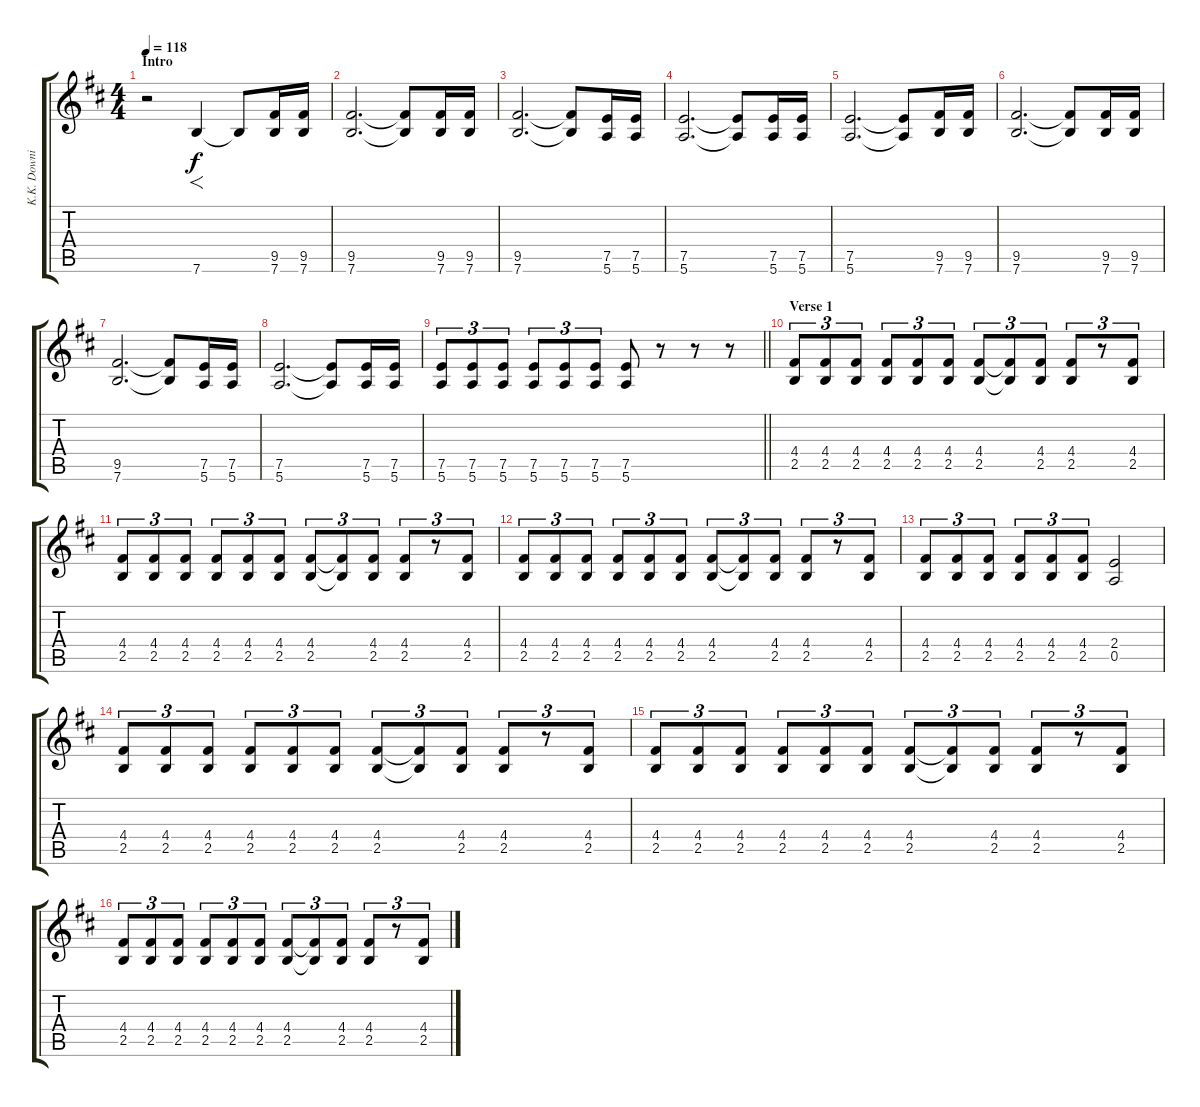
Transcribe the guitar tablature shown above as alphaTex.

\track ("K.K. Downing" "K.K. Downi") {instrument distortionguitar}
\staff {score tabs}
\tuning (E4 B3 G3 D3 A2 E2) {hide}
\ts (4 4)
\section ("" "Intro")
\tempo 118
\clef g2
\ks d
r.2{dy f instrument distortionguitar} 7.6.4{f} 7.6{t}.8 (9.5 7.6).16 (9.5 7.6).16 |
(9.5 7.6).2{d} (9.5{t} 7.6{t}).8 (9.5 7.6).16 (9.5 7.6).16 |
(9.5 7.6).2{d} (9.5{t} 7.6{t}).8 (7.5 5.6).16 (7.5 5.6).16 |
(7.5 5.6).2{d} (7.5{t} 5.6{t}).8 (7.5 5.6).16 (7.5 5.6).16 |
(7.5 5.6).2{d} (7.5{t} 5.6{t}).8 (9.5 7.6).16 (9.5 7.6).16 |
(9.5 7.6).2{d} (9.5{t} 7.6{t}).8 (9.5 7.6).16 (9.5 7.6).16 |
(9.5 7.6).2{d} (9.5{t} 7.6{t}).8 (7.5 5.6).16 (7.5 5.6).16 |
(7.5 5.6).2{d} (7.5{t} 5.6{t}).8 (7.5 5.6).16 (7.5 5.6).16 |
\barLineRight lightlight
(7.5 5.6).8{tu (3 2)} (7.5 5.6).8{tu (3 2)} (7.5 5.6).8{tu (3 2)} (7.5 5.6).8{tu (3 2)} (7.5 5.6).8{tu (3 2)} (7.5 5.6).8{tu (3 2)} (7.5 5.6).8 r.8 r.8 r.8 |
\section ("" "Verse 1")
(4.4 2.5).8{tu (3 2)} (4.4 2.5).8{tu (3 2)} (4.4 2.5).8{tu (3 2)} (4.4 2.5).8{tu (3 2)} (4.4 2.5).8{tu (3 2)} (4.4 2.5).8{tu (3 2)} (4.4 2.5).8{tu (3 2)} (4.4{t} 2.5{t}).8{tu (3 2)} (4.4 2.5).8{tu (3 2)} (4.4 2.5).8{tu (3 2)} r.8{tu (3 2)} (4.4 2.5).8{tu (3 2)} |
(4.4 2.5).8{tu (3 2)} (4.4 2.5).8{tu (3 2)} (4.4 2.5).8{tu (3 2)} (4.4 2.5).8{tu (3 2)} (4.4 2.5).8{tu (3 2)} (4.4 2.5).8{tu (3 2)} (4.4 2.5).8{tu (3 2)} (4.4{t} 2.5{t}).8{tu (3 2)} (4.4 2.5).8{tu (3 2)} (4.4 2.5).8{tu (3 2)} r.8{tu (3 2)} (4.4 2.5).8{tu (3 2)} |
(4.4 2.5).8{tu (3 2)} (4.4 2.5).8{tu (3 2)} (4.4 2.5).8{tu (3 2)} (4.4 2.5).8{tu (3 2)} (4.4 2.5).8{tu (3 2)} (4.4 2.5).8{tu (3 2)} (4.4 2.5).8{tu (3 2)} (4.4{t} 2.5{t}).8{tu (3 2)} (4.4 2.5).8{tu (3 2)} (4.4 2.5).8{tu (3 2)} r.8{tu (3 2)} (4.4 2.5).8{tu (3 2)} |
(4.4 2.5).8{tu (3 2)} (4.4 2.5).8{tu (3 2)} (4.4 2.5).8{tu (3 2)} (4.4 2.5).8{tu (3 2)} (4.4 2.5).8{tu (3 2)} (4.4 2.5).8{tu (3 2)} (2.4 0.5).2 |
(4.4 2.5).8{tu (3 2)} (4.4 2.5).8{tu (3 2)} (4.4 2.5).8{tu (3 2)} (4.4 2.5).8{tu (3 2)} (4.4 2.5).8{tu (3 2)} (4.4 2.5).8{tu (3 2)} (4.4 2.5).8{tu (3 2)} (4.4{t} 2.5{t}).8{tu (3 2)} (4.4 2.5).8{tu (3 2)} (4.4 2.5).8{tu (3 2)} r.8{tu (3 2)} (4.4 2.5).8{tu (3 2)} |
(4.4 2.5).8{tu (3 2)} (4.4 2.5).8{tu (3 2)} (4.4 2.5).8{tu (3 2)} (4.4 2.5).8{tu (3 2)} (4.4 2.5).8{tu (3 2)} (4.4 2.5).8{tu (3 2)} (4.4 2.5).8{tu (3 2)} (4.4{t} 2.5{t}).8{tu (3 2)} (4.4 2.5).8{tu (3 2)} (4.4 2.5).8{tu (3 2)} r.8{tu (3 2)} (4.4 2.5).8{tu (3 2)} |
(4.4 2.5).8{tu (3 2)} (4.4 2.5).8{tu (3 2)} (4.4 2.5).8{tu (3 2)} (4.4 2.5).8{tu (3 2)} (4.4 2.5).8{tu (3 2)} (4.4 2.5).8{tu (3 2)} (4.4 2.5).8{tu (3 2)} (4.4{t} 2.5{t}).8{tu (3 2)} (4.4 2.5).8{tu (3 2)} (4.4 2.5).8{tu (3 2)} r.8{tu (3 2)} (4.4 2.5).8{tu (3 2)}
